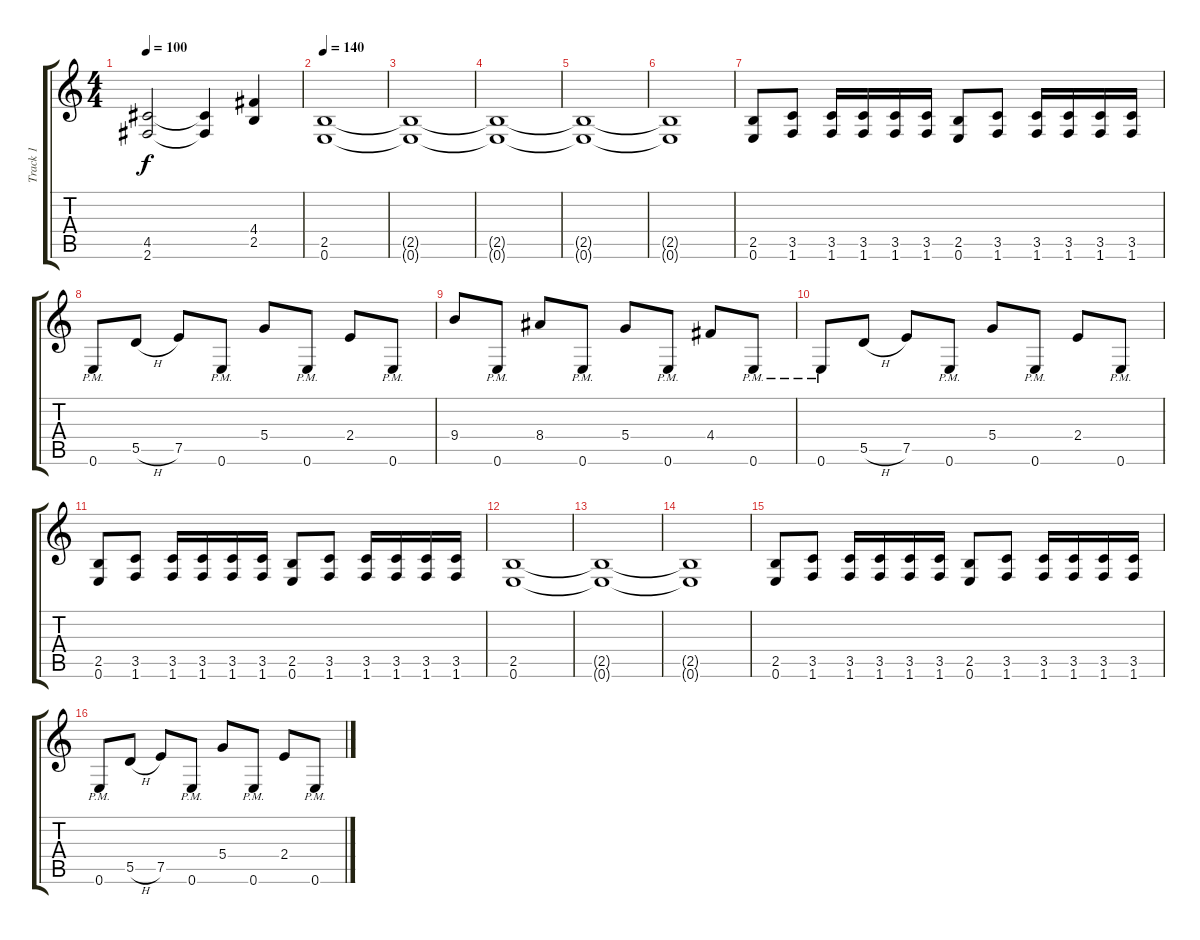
\track ("Track 1" "Track 1") {instrument distortionguitar}
\staff {score tabs}
\tuning (E4 B3 G3 D3 A2 E2) {hide}
\ts (4 4)
\tempo 100
\clef g2
\ks c
(4.5 2.6).2{dy f} (4.5{t} 2.6{t}).4 (4.4 2.5).4 |
\tempo 140
(2.5 0.6).1 |
(2.5{t} 0.6{t}).1 |
(2.5{t} 0.6{t}).1 |
(2.5{t} 0.6{t}).1 |
(2.5{t} 0.6{t}).1 |
(2.5 0.6).8 (3.5 1.6).8 (3.5 1.6).16 (3.5 1.6).16 (3.5 1.6).16 (3.5 1.6).16 (2.5 0.6).8 (3.5 1.6).8 (3.5 1.6).16 (3.5 1.6).16 (3.5 1.6).16 (3.5 1.6).16 |
0.6{pm}.8 5.5{h}.8 7.5.8 0.6{pm}.8 5.4.8 0.6{pm}.8 2.4.8 0.6{pm}.8 |
9.4.8 0.6{pm}.8 8.4.8 0.6{pm}.8 5.4.8 0.6{pm}.8 4.4.8 0.6{pm}.8 |
0.6{pm}.8 5.5{h}.8 7.5.8 0.6{pm}.8 5.4.8 0.6{pm}.8 2.4.8 0.6{pm}.8 |
(2.5 0.6).8 (3.5 1.6).8 (3.5 1.6).16 (3.5 1.6).16 (3.5 1.6).16 (3.5 1.6).16 (2.5 0.6).8 (3.5 1.6).8 (3.5 1.6).16 (3.5 1.6).16 (3.5 1.6).16 (3.5 1.6).16 |
(2.5 0.6).1 |
(2.5{t} 0.6{t}).1 |
(2.5{t} 0.6{t}).1 |
(2.5 0.6).8 (3.5 1.6).8 (3.5 1.6).16 (3.5 1.6).16 (3.5 1.6).16 (3.5 1.6).16 (2.5 0.6).8 (3.5 1.6).8 (3.5 1.6).16 (3.5 1.6).16 (3.5 1.6).16 (3.5 1.6).16 |
0.6{pm}.8 5.5{h}.8 7.5.8 0.6{pm}.8 5.4.8 0.6{pm}.8 2.4.8 0.6{pm}.8
